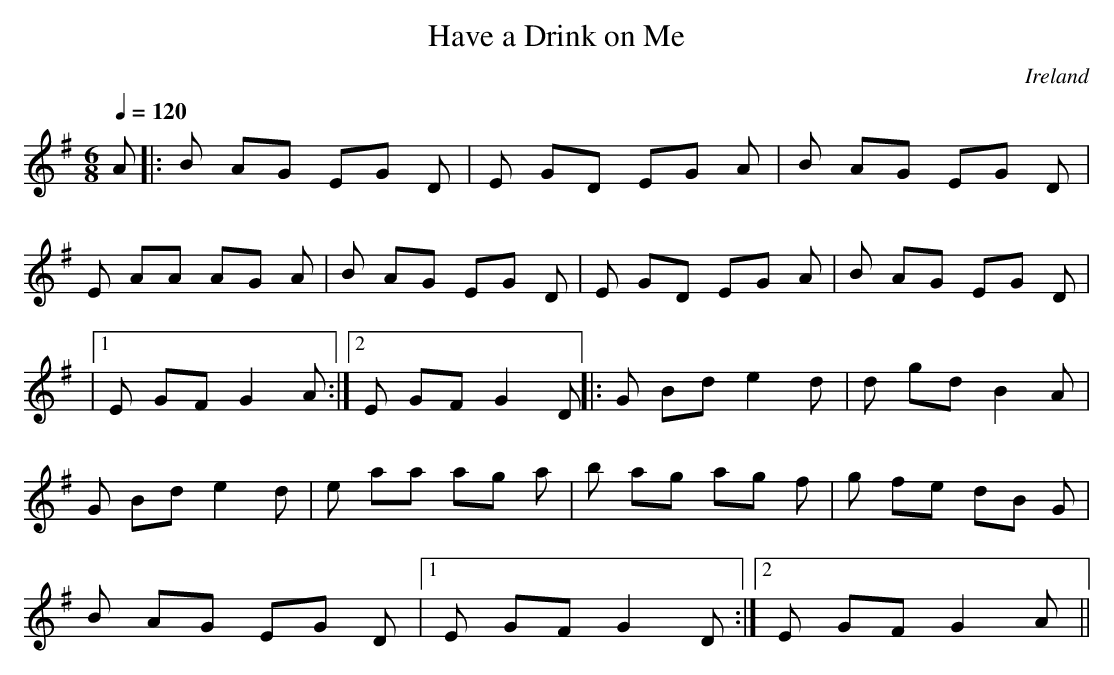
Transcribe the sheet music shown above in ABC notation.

X:1
T:Have a Drink on Me
O:Ireland
M:6/8
L:1/8
Q:1/4=120
K:G
V:1
A |:B AG EG D|E GD EG A|B AG EG D|
E AA AG A|B AG EG D|E GD EG A|B AG EG D|
|1 E GF G2 A:|2 E GF G2 D|| |:G Bd e2 d|d gd B2 A|
G Bd e2 d|e aa ag a|b ag ag f|g fe dB G|
B AG EG D|1 E GF G2 D:|2 E GF G2 A||
